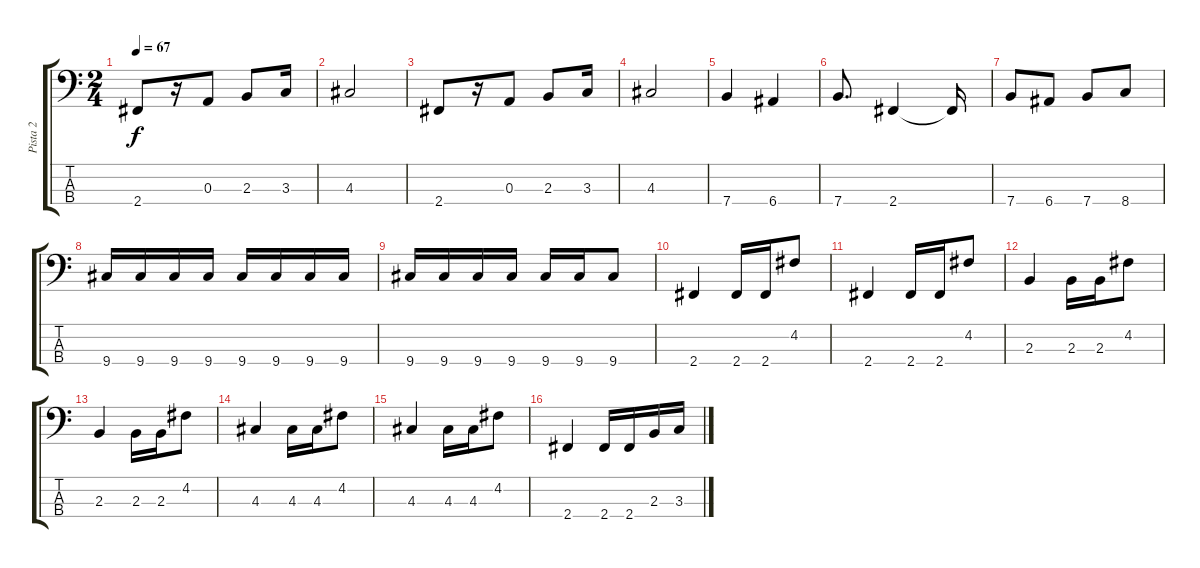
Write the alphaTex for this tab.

\track ("Pista 2" "Pista 2") {instrument electricbassfinger}
\staff {score tabs}
\tuning (G2 D2 A1 E1) {hide}
\ts (2 4)
\tempo 67
\clef f4
\ks c
2.4.8{dy f} r.16 0.3.8 2.3.8 3.3.16 |
4.3.2 |
2.4.8 r.16 0.3.8 2.3.8 3.3.16 |
4.3.2 |
7.4.4 6.4.4 |
7.4.8{d} 2.4.4 2.4{t}.16 |
7.4.8 6.4.8 7.4.8 8.4.8 |
9.4.16{volume 4} 9.4.16{volume 13} 9.4.16 9.4.16 9.4.16 9.4.16 9.4.16 9.4.16 |
9.4.16 9.4.16 9.4.16 9.4.16 9.4.16 9.4.16 9.4.8 |
2.4.4 2.4.16 2.4.16 4.2.8 |
2.4.4 2.4.16 2.4.16 4.2.8 |
2.3.4 2.3.16 2.3.16 4.2.8 |
2.3.4 2.3.16 2.3.16 4.2.8 |
4.3.4 4.3.16 4.3.16 4.2.8 |
4.3.4 4.3.16 4.3.16 4.2.8 |
2.4.4 2.4.16 2.4.16 2.3.16 3.3.16
